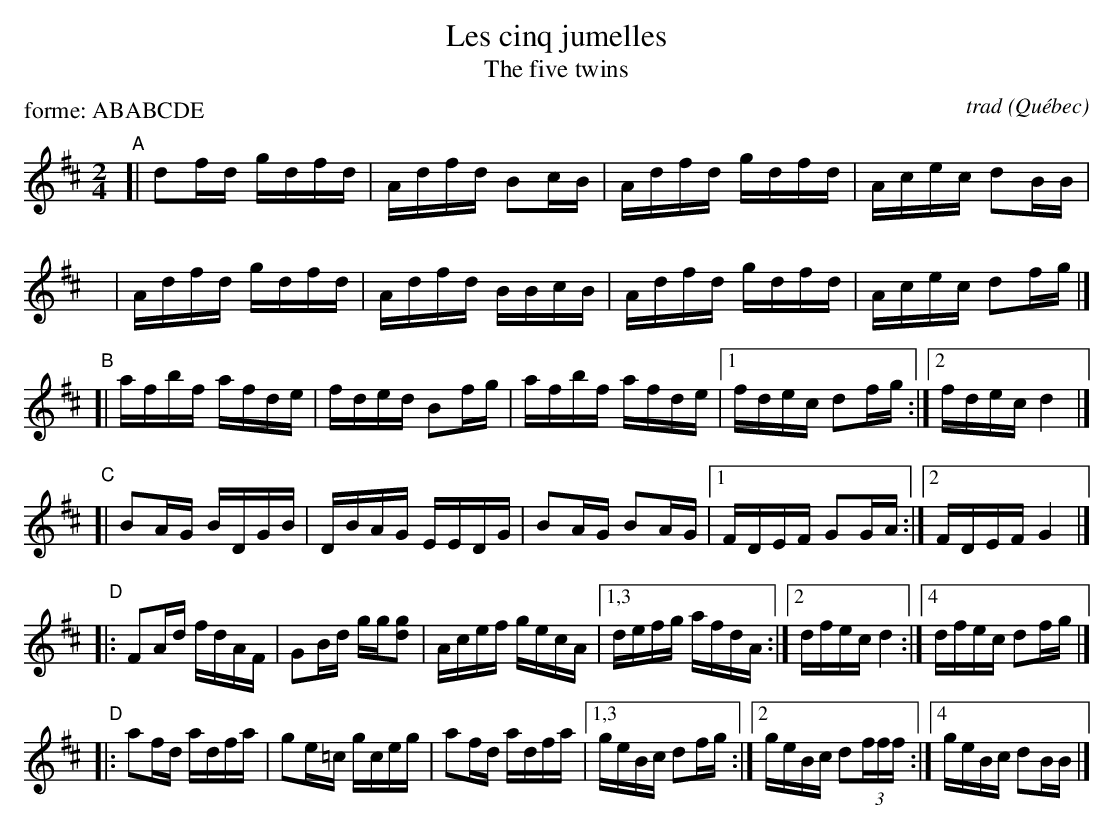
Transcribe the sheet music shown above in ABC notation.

X:1
T: Les cinq jumelles
T: The five twins
C: trad
O: Qu\'ebec
P: forme: ABABCDE
M: 2/4
L: 1/16
K: D
"A"\
[| d2fd gdfd | Adfd B2cB | Adfd gdfd | Acec d2BB |
y| Adfd gdfd | Adfd BBcB | Adfd gdfd | Acec d2fg |]
"B"\
[| afbf afde | fded B2fg | afbf afde |1 fdec d2fg :|2 fdec d4 |]
"C"\
[| B2AG BDGB | DBAG EEDG | B2AG B2AG |1 FDEF G2GA :|2 FDEF G4 |]
"D"\
|: F2Ad fdAF | G2Bd gg[g2d2] | Acef gecA |1,3 defg afdA :|2 dfec d4 :|4 dfec d2fg |]
"D"\
|: a2fd adfa | g2e=c gceg | a2fd adfa |1,3 geBc d2fg :|2 geBc d2(3fff :|4 geBc d2BB |]
